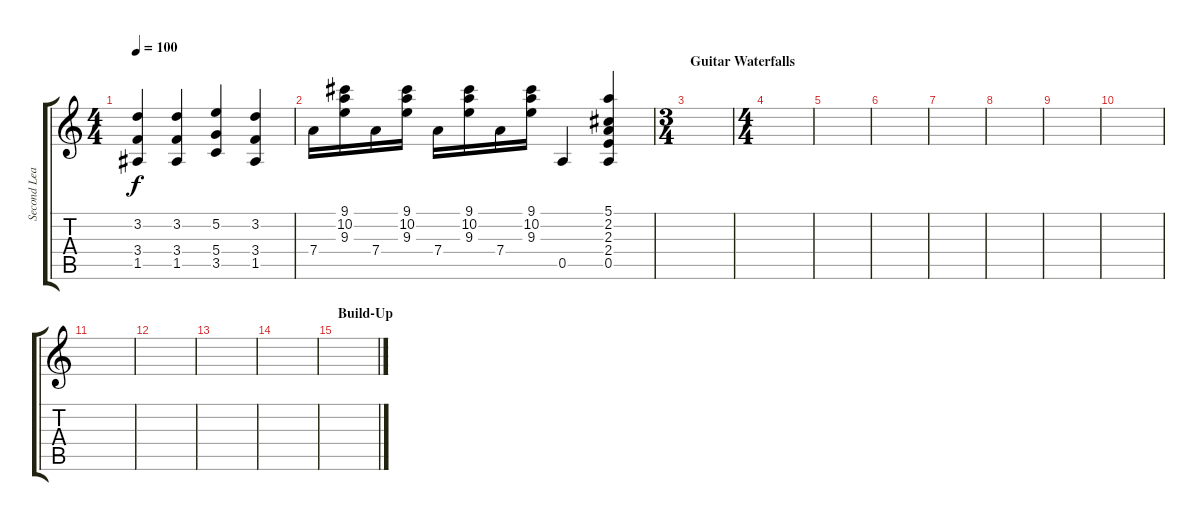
\track ("Second Lead/Rhythm" "Second Lea") {instrument distortionguitar}
\staff {score tabs}
\tuning (E4 B3 G3 D3 A2 E2) {hide}
\ts (4 4)
\tempo 100
\clef g2
\ks c
(3.2 3.4 1.5).4{dy f} (3.2 3.4 1.5).4 (5.2 5.4 3.5).4 (3.2 3.4 1.5).4 |
7.4.16 (9.1 10.2 9.3).16 7.4.16 (9.1 10.2 9.3).16 7.4.16 (9.1 10.2 9.3).16 7.4.16 (9.1 10.2 9.3).16 0.5.4 (5.1 2.2 2.3 2.4 0.5).4 |
\ts (3 4)
\section ("" "Guitar Waterfalls")
|
\ts (4 4)
|
|
|
|
|
|
|
|
|
|
|
\section ("" "Build-Up")
